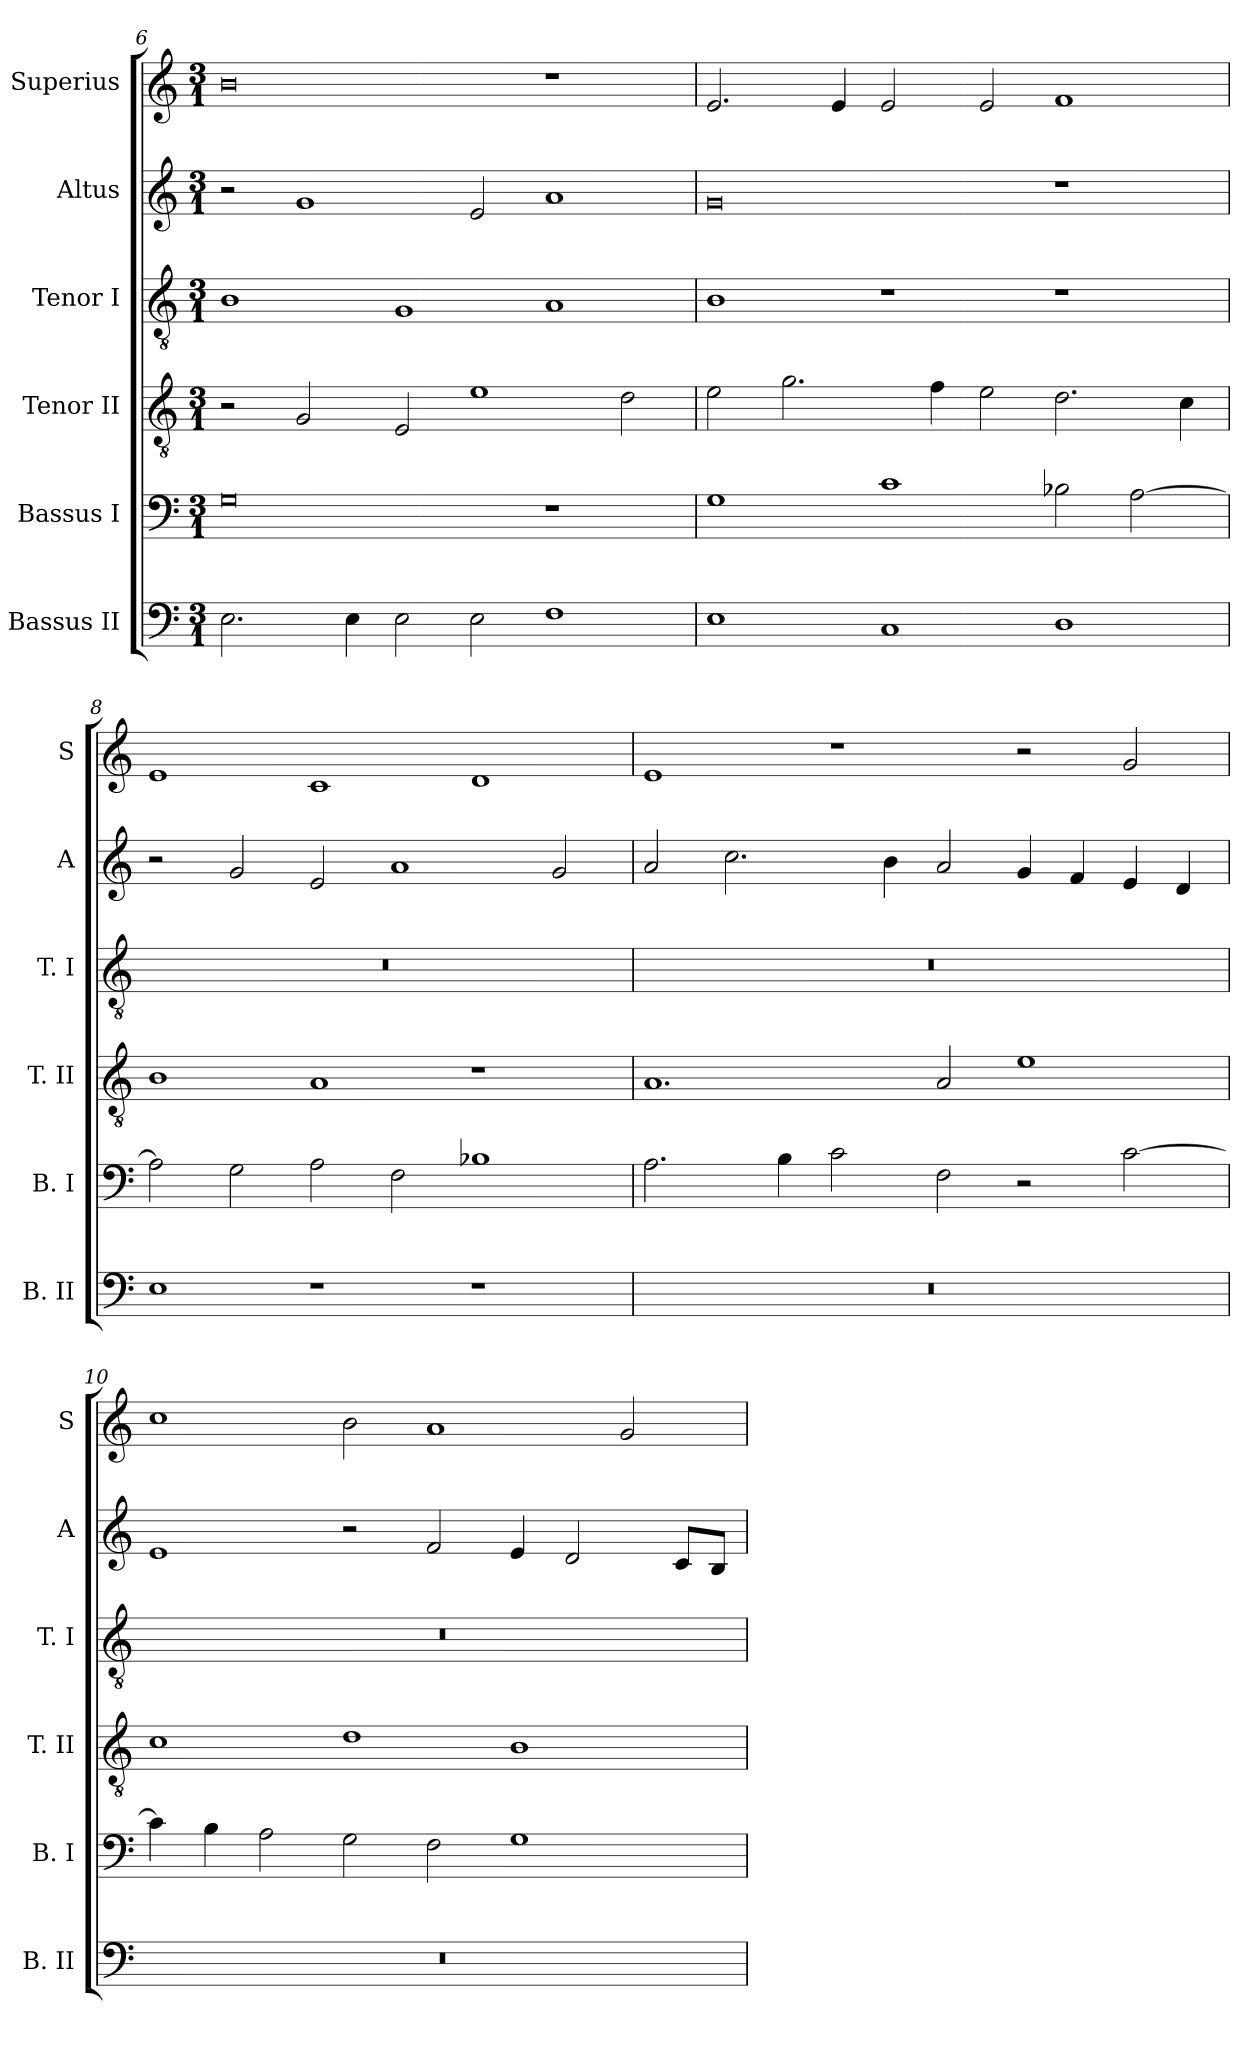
**kern	**kern	**kern	**kern	**kern	**kern
*part6	*part5	*part4	*part3	*part2	*part1
*staff6	*staff5	*staff4	*staff3	*staff2	*staff1
*I"Bassus II	*I"Bassus I	*I"Tenor II	*I"Tenor I	*I"Altus	*I"Superius
*I'B. II	*I'B. I	*I'T. II	*I'T. I	*I'A	*I'S
*clefF4	*clefF4	*clefGv2	*clefGv2	*clefG2	*clefG2
*k[]	*k[]	*k[]	*k[]	*k[]	*k[]
*C:	*C:	*C:	*C:	*C:	*C:
*M3/1	*M3/1	*M3/1	*M3/1	*M3/1	*M3/1
=6	=6	=6	=6	=6	=6
2.E	0G	2r	1B	2r	0b
.	.	2G	.	1g	.
4E	.	.	.	.	.
2E	.	2E	1G	.	.
2E	.	1e	.	2e	.
1F	1r	.	1A	1a	1r
.	.	2d	.	.	.
=7	=7	=7	=7	=7	=7
1E	1G	2e	1B	0g	2.e
.	.	2.g	.	.	.
.	.	.	.	.	4e
1C	1c	.	1r	.	2e
.	.	4f	.	.	.
.	.	2e	.	.	2e
1D	2B-X	2.d	1r	1r	1f
.	[2A	.	.	.	.
.	.	4c	.	.	.
=8	=8	=8	=8	=8	=8
1E	2A]	1B	1%3r	2r	1e
.	2G	.	.	2g	.
1r	2A	1A	.	2e	1c
.	2F	.	.	1a	.
1r	1B-X	1r	.	.	1d
.	.	.	.	2g	.
=9	=9	=9	=9	=9	=9
1%3r	2.A	1.A	1%3r	2a	1e
.	.	.	.	2.cc	.
.	4B	.	.	.	.
.	2c	.	.	.	1r
.	.	.	.	4b	.
.	2F	2A	.	2a	.
.	2r	1e	.	4g	2r
.	.	.	.	4f	.
.	[2c	.	.	4e	2g
.	.	.	.	4d	.
=10	=10	=10	=10	=10	=10
1%3r	4c]	1c	1%3r	1e	1cc
.	4B	.	.	.	.
.	2A	.	.	.	.
.	2G	1d	.	2r	2b
.	2F	.	.	2f	1a
.	1G	1B	.	4e	.
.	.	.	.	2d	.
.	.	.	.	.	2g
.	.	.	.	8cL	.
.	.	.	.	8BJ	.
=	=	=	=	=	=
*-	*-	*-	*-	*-	*-
